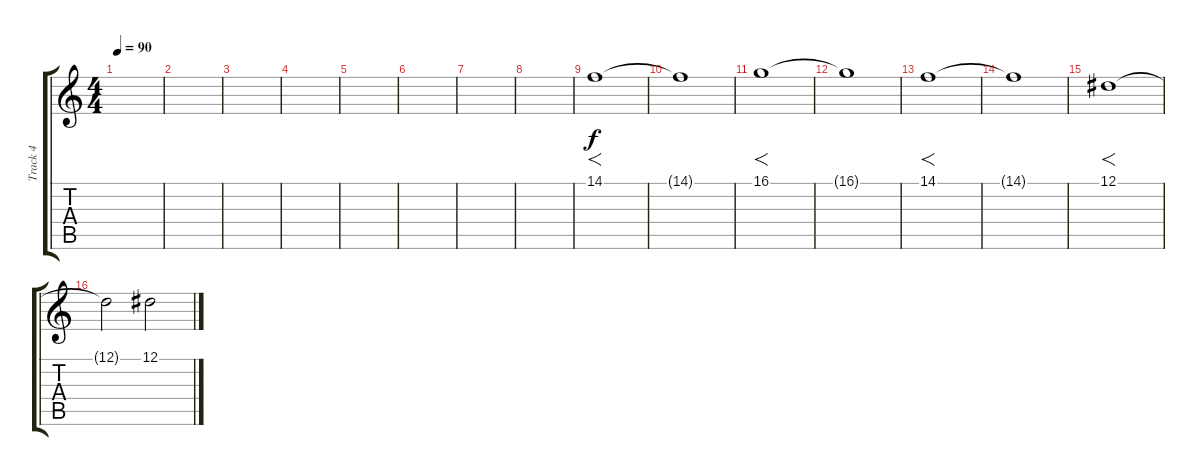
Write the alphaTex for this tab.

\track ("Track 4" "Track 4") {instrument voiceoohs}
\staff {score tabs}
\tuning (Eb4 Bb3 Gb3 Db3 Ab2 Eb2) {hide}
\ts (4 4)
\tempo 90
\clef g2
\ks c
|
|
|
|
|
|
|
|
14.1.1{f} |
14.1{t}.1 |
16.1.1{f} |
16.1{t}.1 |
14.1.1{f} |
14.1{t}.1 |
12.1.1{f} |
12.1{t}.2 12.1.2
